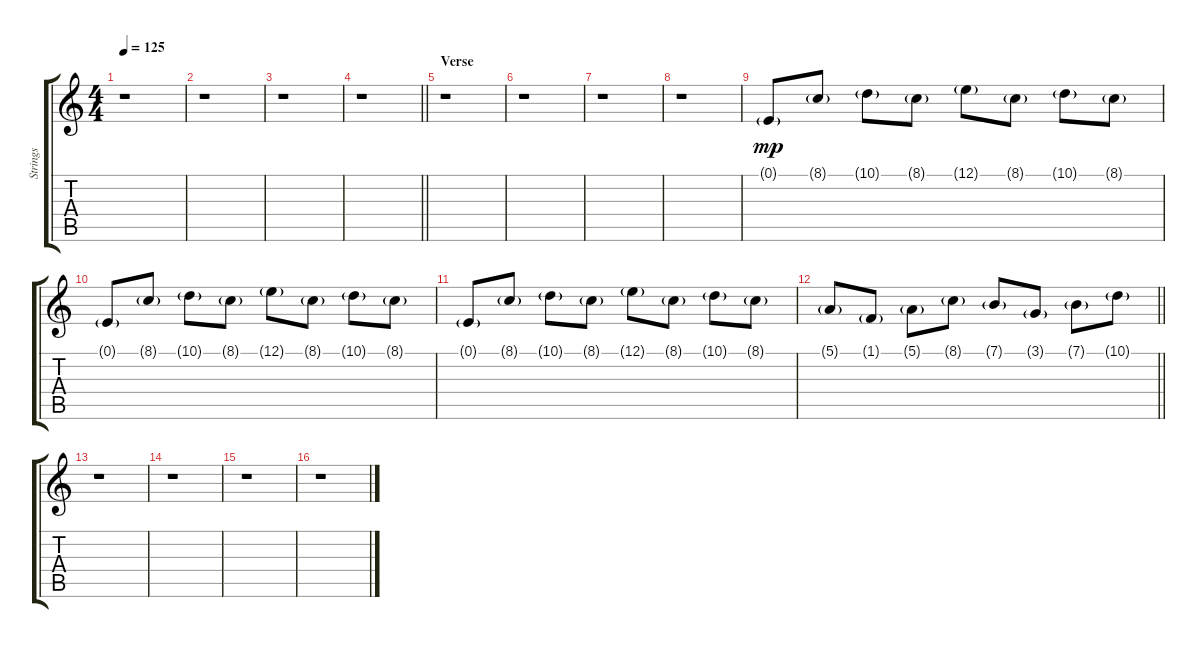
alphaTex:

\track ("Strings" "Strings") {instrument stringensemble1}
\staff {score tabs}
\tuning (E4 B3 G3 D3 A2 E2) {hide}
\ts (4 4)
\section ("" "")
\tempo 125
\clef g2
\ks c
r.1{dy f} |
r.1 |
r.1 |
\barLineRight lightlight
r.1 |
\section ("" "Verse ")
r.1 |
r.1 |
r.1 |
r.1 |
0.1{g}.8{dy mp} 8.1{g}.8 10.1{g}.8 8.1{g}.8 12.1{g}.8 8.1{g}.8 10.1{g}.8 8.1{g}.8 |
0.1{g}.8 8.1{g}.8 10.1{g}.8 8.1{g}.8 12.1{g}.8 8.1{g}.8 10.1{g}.8 8.1{g}.8 |
0.1{g}.8 8.1{g}.8 10.1{g}.8 8.1{g}.8 12.1{g}.8 8.1{g}.8 10.1{g}.8 8.1{g}.8 |
\barLineRight lightlight
5.1{g}.8 1.1{g}.8 5.1{g}.8 8.1{g}.8 7.1{g}.8 3.1{g}.8 7.1{g}.8 10.1{g}.8 |
\section ("" "")
r.1 |
r.1 |
r.1 |
r.1
